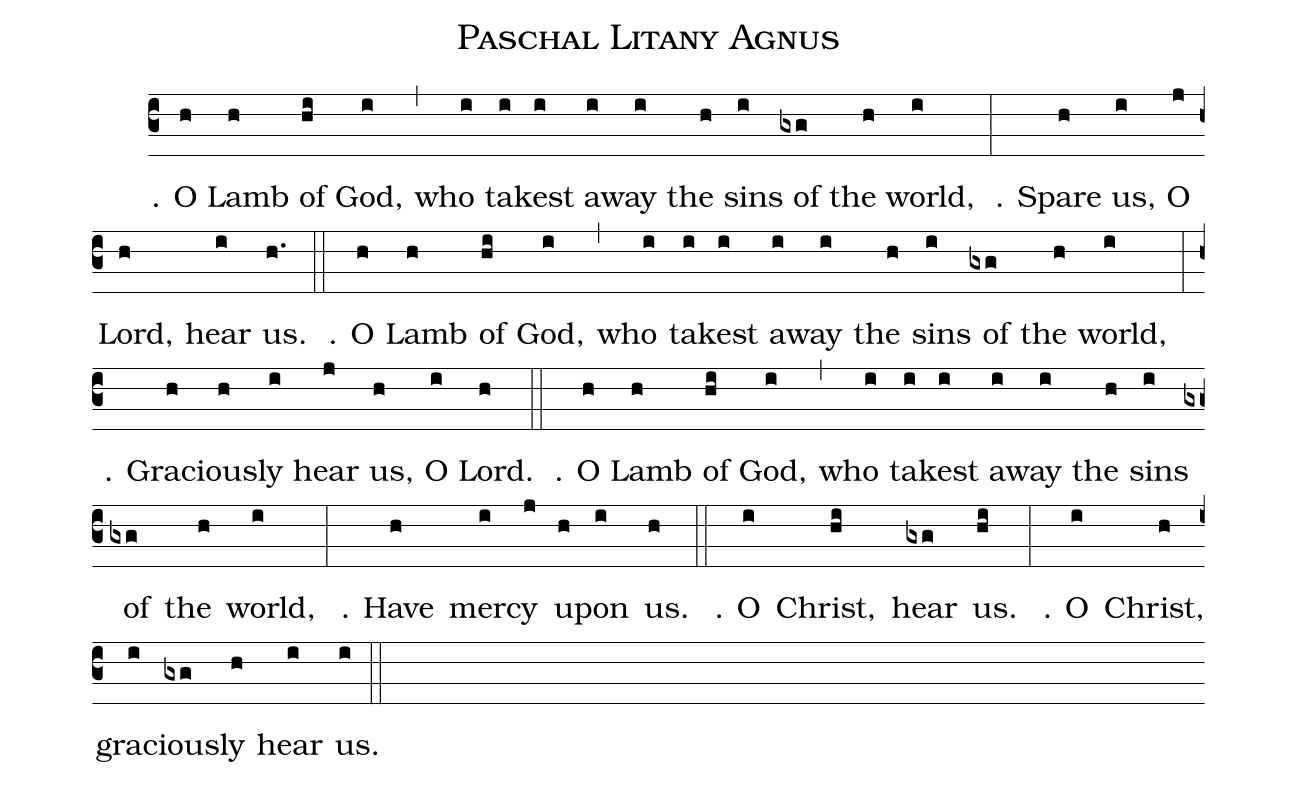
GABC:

name: Paschal Litany Agnus;
%%
(c3)℣. O(h) Lamb(h) of(hi) God,(i) (,) who(i) tak(i)est(i) a(i)way(i) the(h) sins(i) of(gxg) the(h) world,(i) (:) ℟. Spare(h) us,(i) O(j) Lord,(h) hear(i) us.(h.) (::) ℣. O(h) Lamb(h) of(hi) God,(i) (,) who(i) tak(i)est(i) a(i)way(i) the(h) sins(i) of(gxg) the(h) world,(i) (:) ℟. Gra(h)cious(h)ly(i) hear(j) us,(h) O(i) Lord.(h) (::) ℣. O(h) Lamb(h) of(hi) God,(i) (,) who(i) tak(i)est(i) a(i)way(i) the(h) sins(i) of(gxg) the(h) world,(i) (:) ℟. Have(h) mer(i)cy(j) up(h)on(i) us.(h) (::) ℣. O(i) Christ,(hi) hear(gxg) us.(hi) (:) ℟. O(i) Christ,(h) gra(i)cious(gxg)ly(h) hear(i) us.(i) (::)
